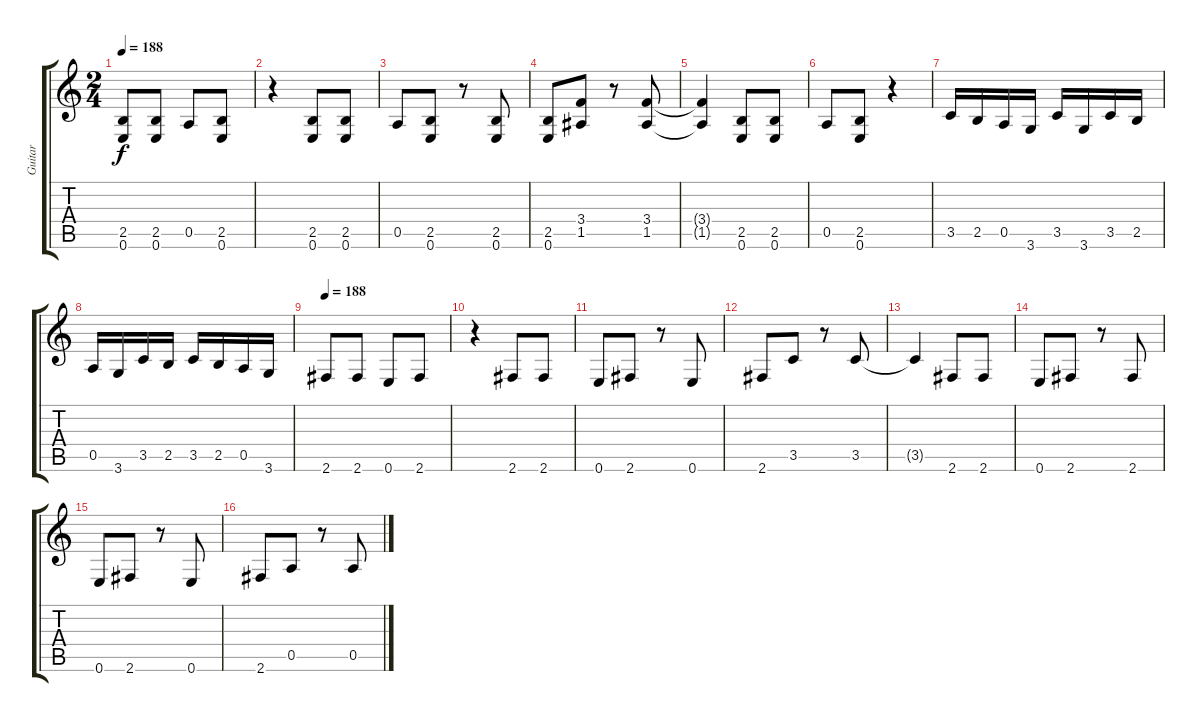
\track ("Guitar" "Guitar") {instrument distortionguitar}
\staff {score tabs}
\tuning (E4 B3 G3 D3 A2 E2) {hide}
\ts (2 4)
\tempo 188
\clef g2
\ks c
(2.5 0.6).8{dy f} (2.5 0.6).8 0.5.8 (2.5 0.6).8 |
r.4 (2.5 0.6).8 (2.5 0.6).8 |
0.5.8 (2.5 0.6).8 r.8 (2.5 0.6).8 |
(2.5 0.6).8 (3.4 1.5).8 r.8 (3.4 1.5).8 |
(3.4{t} 1.5{t}).4 (2.5 0.6).8 (2.5 0.6).8 |
0.5.8 (2.5 0.6).8 r.4 |
3.5.16 2.5.16 0.5.16 3.6.16 3.5.16 3.6.16 3.5.16 2.5.16 |
0.5.16 3.6.16 3.5.16 2.5.16 3.5.16 2.5.16 0.5.16 3.6.16 |
\tempo 188
2.6.8 2.6.8 0.6.8 2.6.8 |
r.4 2.6.8 2.6.8 |
0.6.8 2.6.8 r.8 0.6.8 |
2.6.8 3.5.8 r.8 3.5.8 |
3.5{t}.4 2.6.8 2.6.8 |
0.6.8 2.6.8 r.8 2.6.8 |
0.6.8 2.6.8 r.8 0.6.8 |
2.6.8 0.5.8 r.8 0.5.8
